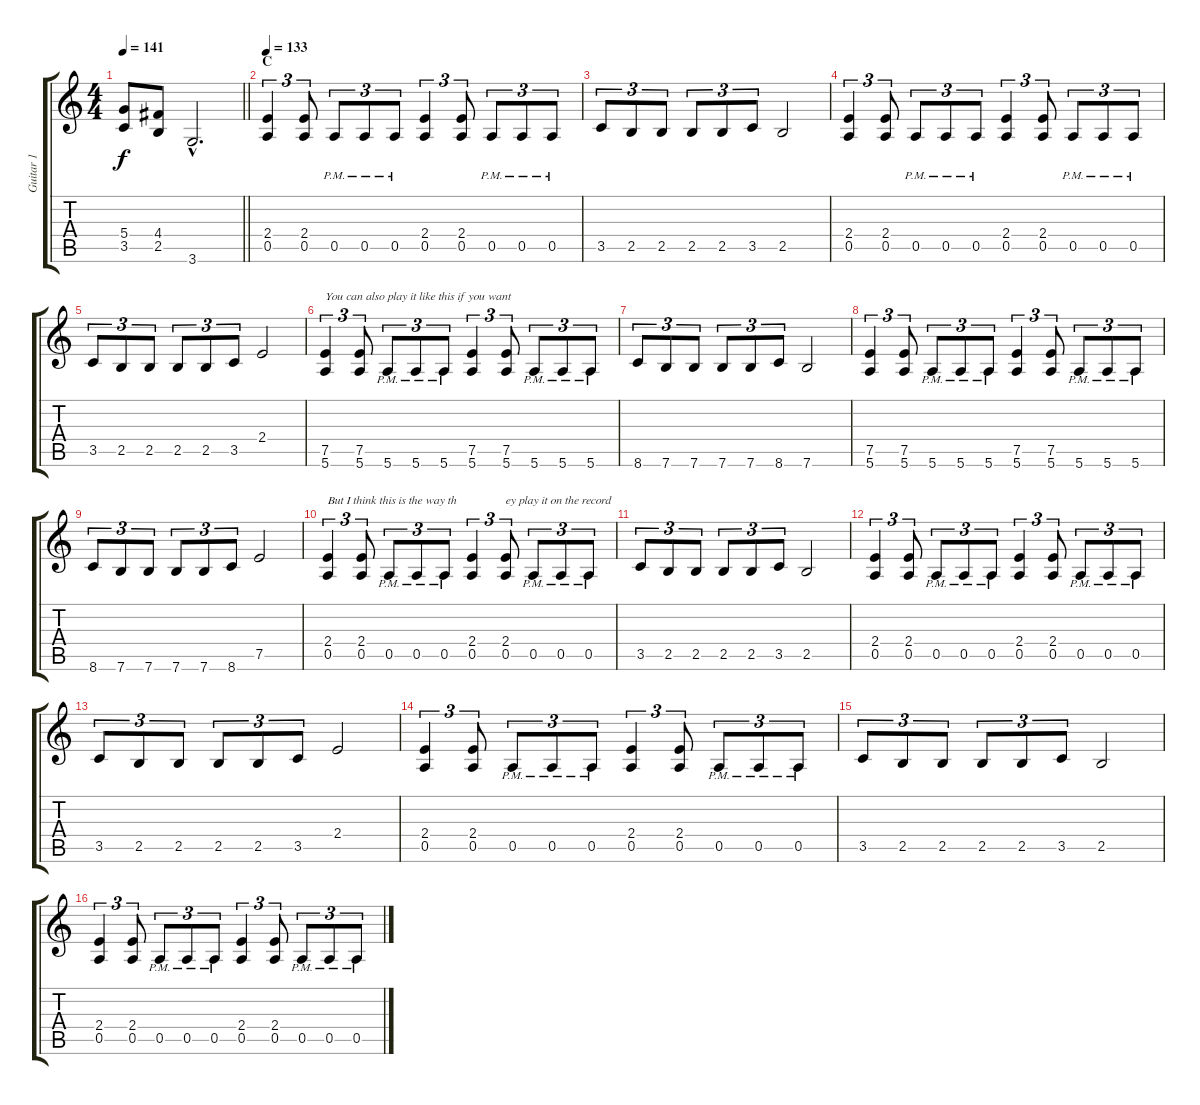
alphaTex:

\track ("Guitar 1" "Guitar 1") {instrument distortionguitar}
\staff {score tabs}
\tuning (E4 B3 G3 D3 A2 E2) {hide}
\ts (4 4)
\tempo 141
\clef g2
\barLineRight lightlight
\ks c
(5.4 3.5).8{dy f} (4.4 2.5).8 3.6{hac}.2{d} |
\section ("" "C")
\tempo 133
(2.4 0.5).4{tu (3 2)} (2.4 0.5).8{tu (3 2)} 0.5{pm}.8{tu (3 2)} 0.5{pm}.8{tu (3 2)} 0.5{pm}.8{tu (3 2)} (2.4 0.5).4{tu (3 2)} (2.4 0.5).8{tu (3 2)} 0.5{pm}.8{tu (3 2)} 0.5{pm}.8{tu (3 2)} 0.5{pm}.8{tu (3 2)} |
3.5.8{tu (3 2)} 2.5.8{tu (3 2)} 2.5.8{tu (3 2)} 2.5.8{tu (3 2)} 2.5.8{tu (3 2)} 3.5.8{tu (3 2)} 2.5.2 |
(2.4 0.5).4{tu (3 2)} (2.4 0.5).8{tu (3 2)} 0.5{pm}.8{tu (3 2)} 0.5{pm}.8{tu (3 2)} 0.5{pm}.8{tu (3 2)} (2.4 0.5).4{tu (3 2)} (2.4 0.5).8{tu (3 2)} 0.5{pm}.8{tu (3 2)} 0.5{pm}.8{tu (3 2)} 0.5{pm}.8{tu (3 2)} |
3.5.8{tu (3 2)} 2.5.8{tu (3 2)} 2.5.8{tu (3 2)} 2.5.8{tu (3 2)} 2.5.8{tu (3 2)} 3.5.8{tu (3 2)} 2.4.2 |
(7.5 5.6).4{tu (3 2) txt "You can also play it like this if you want"} (7.5 5.6).8{tu (3 2)} 5.6{pm}.8{tu (3 2)} 5.6{pm}.8{tu (3 2)} 5.6{pm}.8{tu (3 2)} (7.5 5.6).4{tu (3 2)} (7.5 5.6).8{tu (3 2)} 5.6{pm}.8{tu (3 2)} 5.6{pm}.8{tu (3 2)} 5.6{pm}.8{tu (3 2)} |
8.6.8{tu (3 2)} 7.6.8{tu (3 2)} 7.6.8{tu (3 2)} 7.6.8{tu (3 2)} 7.6.8{tu (3 2)} 8.6.8{tu (3 2)} 7.6.2 |
(7.5 5.6).4{tu (3 2)} (7.5 5.6).8{tu (3 2)} 5.6{pm}.8{tu (3 2)} 5.6{pm}.8{tu (3 2)} 5.6{pm}.8{tu (3 2)} (7.5 5.6).4{tu (3 2)} (7.5 5.6).8{tu (3 2)} 5.6{pm}.8{tu (3 2)} 5.6{pm}.8{tu (3 2)} 5.6{pm}.8{tu (3 2)} |
8.6.8{tu (3 2)} 7.6.8{tu (3 2)} 7.6.8{tu (3 2)} 7.6.8{tu (3 2)} 7.6.8{tu (3 2)} 8.6.8{tu (3 2)} 7.5.2 |
(2.4 0.5).4{tu (3 2) txt "But I think this is the way th"} (2.4 0.5).8{tu (3 2)} 0.5{pm}.8{tu (3 2)} 0.5{pm}.8{tu (3 2)} 0.5{pm}.8{tu (3 2)} (2.4 0.5).4{tu (3 2)} (2.4 0.5).8{tu (3 2) txt "ey play it on the record"} 0.5{pm}.8{tu (3 2)} 0.5{pm}.8{tu (3 2)} 0.5{pm}.8{tu (3 2)} |
3.5.8{tu (3 2)} 2.5.8{tu (3 2)} 2.5.8{tu (3 2)} 2.5.8{tu (3 2)} 2.5.8{tu (3 2)} 3.5.8{tu (3 2)} 2.5.2 |
(2.4 0.5).4{tu (3 2)} (2.4 0.5).8{tu (3 2)} 0.5{pm}.8{tu (3 2)} 0.5{pm}.8{tu (3 2)} 0.5{pm}.8{tu (3 2)} (2.4 0.5).4{tu (3 2)} (2.4 0.5).8{tu (3 2)} 0.5{pm}.8{tu (3 2)} 0.5{pm}.8{tu (3 2)} 0.5{pm}.8{tu (3 2)} |
3.5.8{tu (3 2)} 2.5.8{tu (3 2)} 2.5.8{tu (3 2)} 2.5.8{tu (3 2)} 2.5.8{tu (3 2)} 3.5.8{tu (3 2)} 2.4.2 |
(2.4 0.5).4{tu (3 2)} (2.4 0.5).8{tu (3 2)} 0.5{pm}.8{tu (3 2)} 0.5{pm}.8{tu (3 2)} 0.5{pm}.8{tu (3 2)} (2.4 0.5).4{tu (3 2)} (2.4 0.5).8{tu (3 2)} 0.5{pm}.8{tu (3 2)} 0.5{pm}.8{tu (3 2)} 0.5{pm}.8{tu (3 2)} |
3.5.8{tu (3 2)} 2.5.8{tu (3 2)} 2.5.8{tu (3 2)} 2.5.8{tu (3 2)} 2.5.8{tu (3 2)} 3.5.8{tu (3 2)} 2.5.2 |
(2.4 0.5).4{tu (3 2)} (2.4 0.5).8{tu (3 2)} 0.5{pm}.8{tu (3 2)} 0.5{pm}.8{tu (3 2)} 0.5{pm}.8{tu (3 2)} (2.4 0.5).4{tu (3 2)} (2.4 0.5).8{tu (3 2)} 0.5{pm}.8{tu (3 2)} 0.5{pm}.8{tu (3 2)} 0.5{pm}.8{tu (3 2)}
